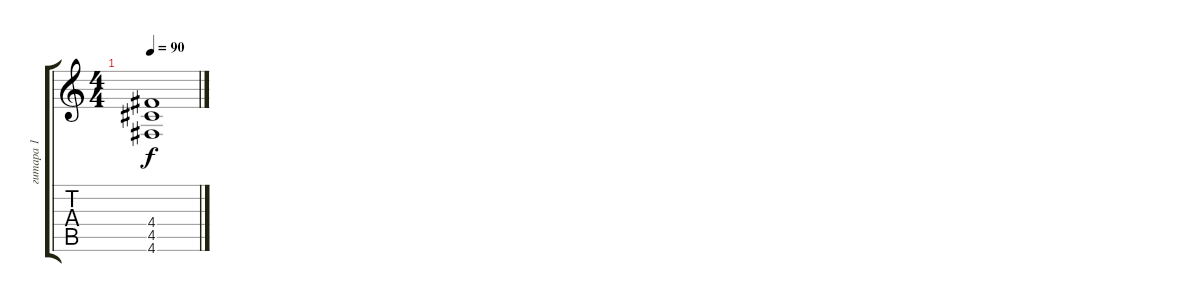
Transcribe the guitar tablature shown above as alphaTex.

\track ("гитара 1" "гитара 1") {instrument distortionguitar}
\staff {score tabs}
\tuning (E4 B3 G3 D3 A2 D2) {hide}
\ts (4 4)
\tempo 90
\clef g2
\ks c
(4.4 4.5 4.6).1{dy f}
